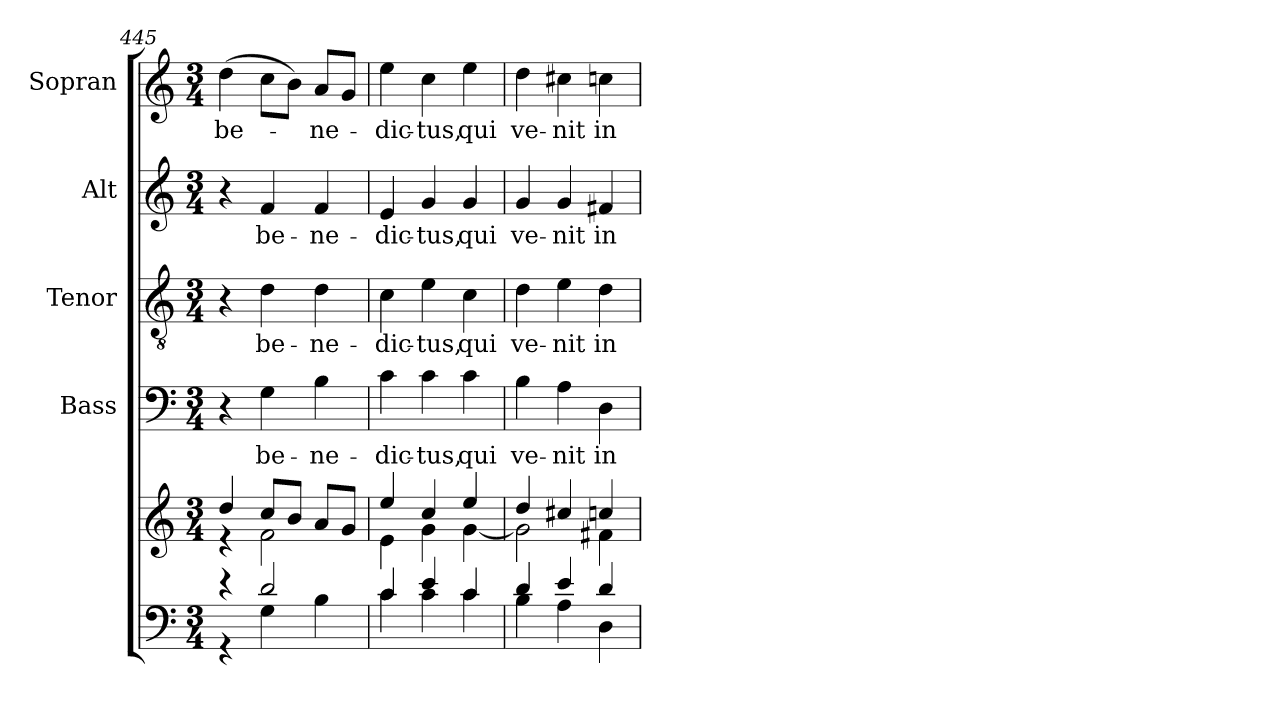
**kern	**kern	**kern	**text	**kern	**text	**kern	**text	**kern	**text
*part5	*part5	*part4	*part4	*part3	*part3	*part2	*part2	*part1	*part1
*staff6	*staff5	*staff4	*staff4	*staff3	*staff3	*staff2	*staff2	*staff1	*staff1
*	*	*I"Bass	*	*I"Tenor	*	*I"Alt	*	*I"Sopran	*
*	*	*I'B.	*	*I'T.	*	*I'A.	*	*I'S.	*
*clefF4	*clefG2	*clefF4	*	*clefGv2	*	*clefG2	*	*clefG2	*
*k[]	*k[]	*k[]	*	*k[]	*	*k[]	*	*k[]	*
*C:	*C:	*C:	*	*C:	*	*C:	*	*C:	*
*M3/4	*M3/4	*M3/4	*	*M3/4	*	*M3/4	*	*M3/4	*
=445	=445	=445	=445	=445	=445	=445	=445	=445	=445
*^	*^	*	*	*	*	*	*	*	*
!	!	!	!	!	!	!	!	!	!	!	!LO:LY:b
4r	4r	4dd/	4re	4r	.	4r	.	4r	.	(>4dd\	be-
!	!	!	!	!	!LO:LY:b	!	!LO:LY:b	!	!LO:LY:b	!	!
2d/	4G\	8cc/L	2f\	4G\	be-	4d\	be-	4f/	be-	8cc\L	.
.	.	8b/J	.	.	.	.	.	.	.	8b\J)	.
!	!	!	!	!	!LO:LY:b	!	!LO:LY:b	!	!LO:LY:b	!	!LO:LY:b
.	4B\	8a/L	.	4B\	-ne-	4d\	-ne-	4f/	-ne-	8a/L	-ne-
.	.	8g/J	.	.	.	.	.	.	.	8g/J	.
=446	=446	=446	=446	=446	=446	=446	=446	=446	=446	=446	=446
!	!	!	!	!	!LO:LY:b	!	!LO:LY:b	!	!LO:LY:b	!	!LO:LY:b
4c/	4c\	4ee/	4e\	4c\	-dic-	4c\	-dic-	4e/	-dic-	4ee\	-dic-
!	!	!	!	!	!LO:LY:b	!	!LO:LY:b	!	!LO:LY:b	!	!LO:LY:b
4e/	4c\	4cc/	4g\	4c\	-tus,	4e\	-tus,	4g/	-tus,	4cc\	-tus,
!	!	!	!	!	!LO:LY:b	!	!LO:LY:b	!	!LO:LY:b	!	!LO:LY:b
4c/	4c\	4ee/	[<4g\	4c\	qui	4c\	qui	4g/	qui	4ee\	qui
=447	=447	=447	=447	=447	=447	=447	=447	=447	=447	=447	=447
!	!	!	!	!	!LO:LY:b	!	!LO:LY:b	!	!LO:LY:b	!	!LO:LY:b
4d/	4B\	4dd/	2g\]	4B\	ve-	4d\	ve-	4g/	ve-	4dd\	ve-
!	!	!	!	!	!LO:LY:b	!	!LO:LY:b	!	!LO:LY:b	!	!LO:LY:b
4e/	4A\	4cc#X/	.	4A\	-nit	4e\	-nit	4g/	-nit	4cc#X\	-nit
!	!	!	!	!	!LO:LY:b	!	!LO:LY:b	!	!LO:LY:b	!	!LO:LY:b
4d/	4D\	4ccn/	4f#X\	4D\	in	4d\	in	4f#X/	in	4ccn\	in
*v	*v	*	*	*	*	*	*	*	*	*	*
*	*v	*v	*	*	*	*	*	*	*	*
=	=	=	=	=	=	=	=	=	=
*-	*-	*-	*-	*-	*-	*-	*-	*-	*-
